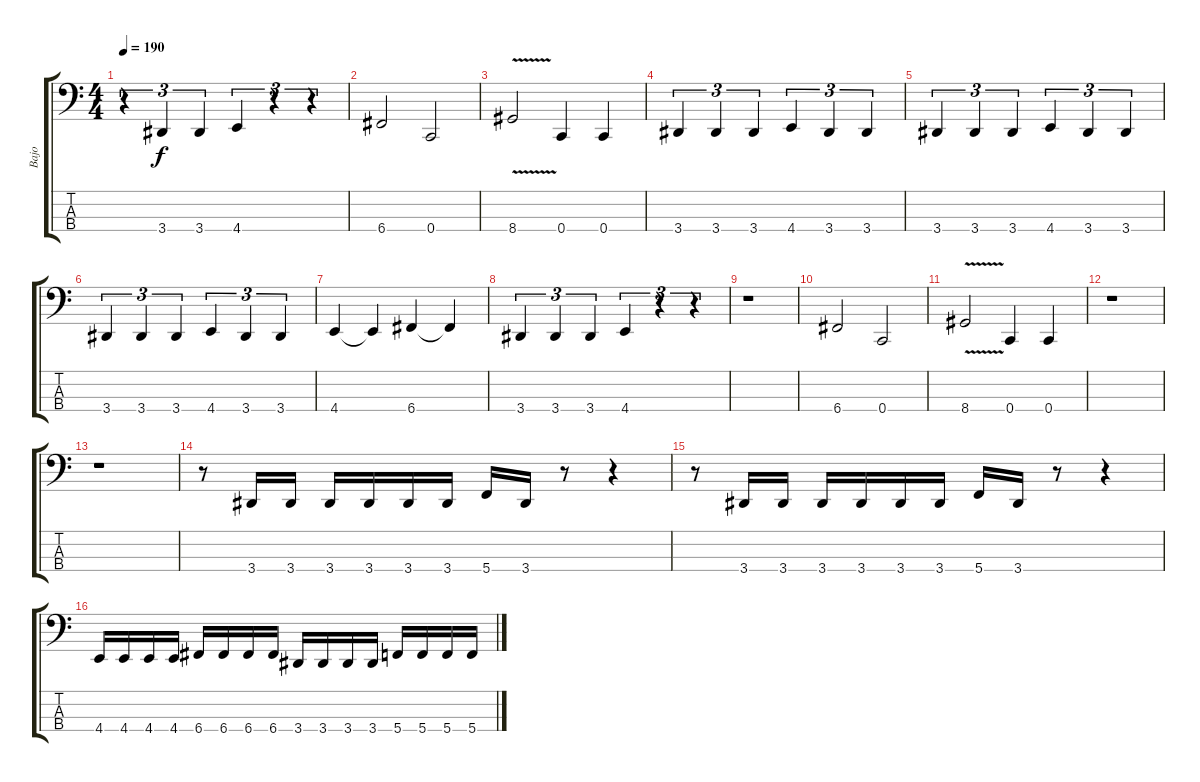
\track ("Bajo" "Bajo") {instrument electricbassfinger}
\staff {score tabs}
\tuning (F2 C2 G1 C1) {hide}
\ts (4 4)
\tempo 190
\clef f4
\ks c
r.4{tu (3 2) dy f} 3.4.4{tu (3 2)} 3.4.4{tu (3 2)} 4.4.4{tu (3 2)} r.4{tu (3 2)} r.4{tu (3 2)} |
6.4.2 0.4.2 |
8.4{v}.2 0.4.4 0.4.4 |
3.4.4{tu (3 2)} 3.4.4{tu (3 2)} 3.4.4{tu (3 2)} 4.4.4{tu (3 2)} 3.4.4{tu (3 2)} 3.4.4{tu (3 2)} |
3.4.4{tu (3 2)} 3.4.4{tu (3 2)} 3.4.4{tu (3 2)} 4.4.4{tu (3 2)} 3.4.4{tu (3 2)} 3.4.4{tu (3 2)} |
3.4.4{tu (3 2)} 3.4.4{tu (3 2)} 3.4.4{tu (3 2)} 4.4.4{tu (3 2)} 3.4.4{tu (3 2)} 3.4.4{tu (3 2)} |
4.4.4 4.4{t}.4 6.4.4 6.4{t}.4 |
3.4.4{tu (3 2)} 3.4.4{tu (3 2)} 3.4.4{tu (3 2)} 4.4.4{tu (3 2)} r.4{tu (3 2)} r.4{tu (3 2)} |
r.1 |
6.4.2 0.4.2 |
8.4{v}.2 0.4.4 0.4.4 |
r.1 |
r.1 |
r.8 3.4.16 3.4.16 3.4.16 3.4.16 3.4.16 3.4.16 5.4.16 3.4.16 r.8 r.4 |
r.8 3.4.16 3.4.16 3.4.16 3.4.16 3.4.16 3.4.16 5.4.16 3.4.16 r.8 r.4 |
4.4.16 4.4.16 4.4.16 4.4.16 6.4.16 6.4.16 6.4.16 6.4.16 3.4.16 3.4.16 3.4.16 3.4.16 5.4.16 5.4.16 5.4.16 5.4.16
